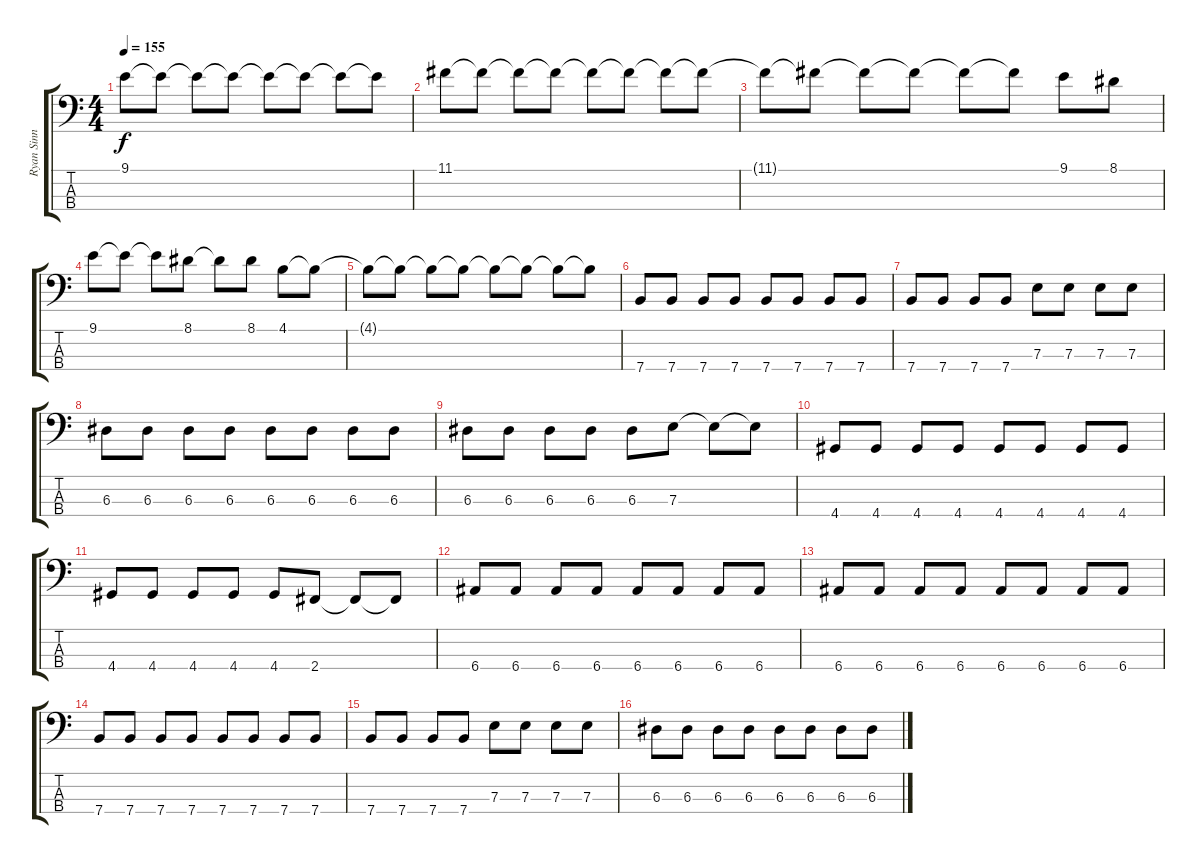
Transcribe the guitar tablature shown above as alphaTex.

\track ("Ryan Sinn Bass" "Ryan Sinn ") {instrument electricbasspick}
\staff {score tabs}
\tuning (G2 D2 A1 E1) {hide}
\ts (4 4)
\tempo 155
\clef f4
\ks c
9.1{t}.8{dy f} 9.1{t}.8 9.1{t}.8 9.1{t}.8 9.1{t}.8 9.1{t}.8 9.1{t}.8 9.1{t}.8 |
11.1.8 11.1{t}.8 11.1{t}.8 11.1{t}.8 11.1{t}.8 11.1{t}.8 11.1{t}.8 11.1{t}.8 |
11.1{t}.8 11.1{t}.8 11.1{t}.8 11.1{t}.8 11.1{t}.8 11.1{t}.8 9.1.8 8.1.8 |
9.1.8 9.1{t}.8 9.1{t}.8 8.1.8 8.1{t}.8 8.1.8 4.1.8 4.1{t}.8 |
4.1{t}.8 4.1{t}.8 4.1{t}.8 4.1{t}.8 4.1{t}.8 4.1{t}.8 4.1{t}.8 4.1{t}.8 |
7.4.8 7.4.8 7.4.8 7.4.8 7.4.8 7.4.8 7.4.8 7.4.8 |
7.4.8 7.4.8 7.4.8 7.4.8 7.3.8 7.3.8 7.3.8 7.3.8 |
6.3.8 6.3.8 6.3.8 6.3.8 6.3.8 6.3.8 6.3.8 6.3.8 |
6.3.8 6.3.8 6.3.8 6.3.8 6.3.8 7.3.8 7.3{t}.8 7.3{t}.8 |
4.4.8 4.4.8 4.4.8 4.4.8 4.4.8 4.4.8 4.4.8 4.4.8 |
4.4.8 4.4.8 4.4.8 4.4.8 4.4.8 2.4.8 2.4{t}.8 2.4{t}.8 |
6.4.8 6.4.8 6.4.8 6.4.8 6.4.8 6.4.8 6.4.8 6.4.8 |
6.4.8 6.4.8 6.4.8 6.4.8 6.4.8 6.4.8 6.4.8 6.4.8 |
7.4.8 7.4.8 7.4.8 7.4.8 7.4.8 7.4.8 7.4.8 7.4.8 |
7.4.8 7.4.8 7.4.8 7.4.8 7.3.8 7.3.8 7.3.8 7.3.8 |
6.3.8 6.3.8 6.3.8 6.3.8 6.3.8 6.3.8 6.3.8 6.3.8
